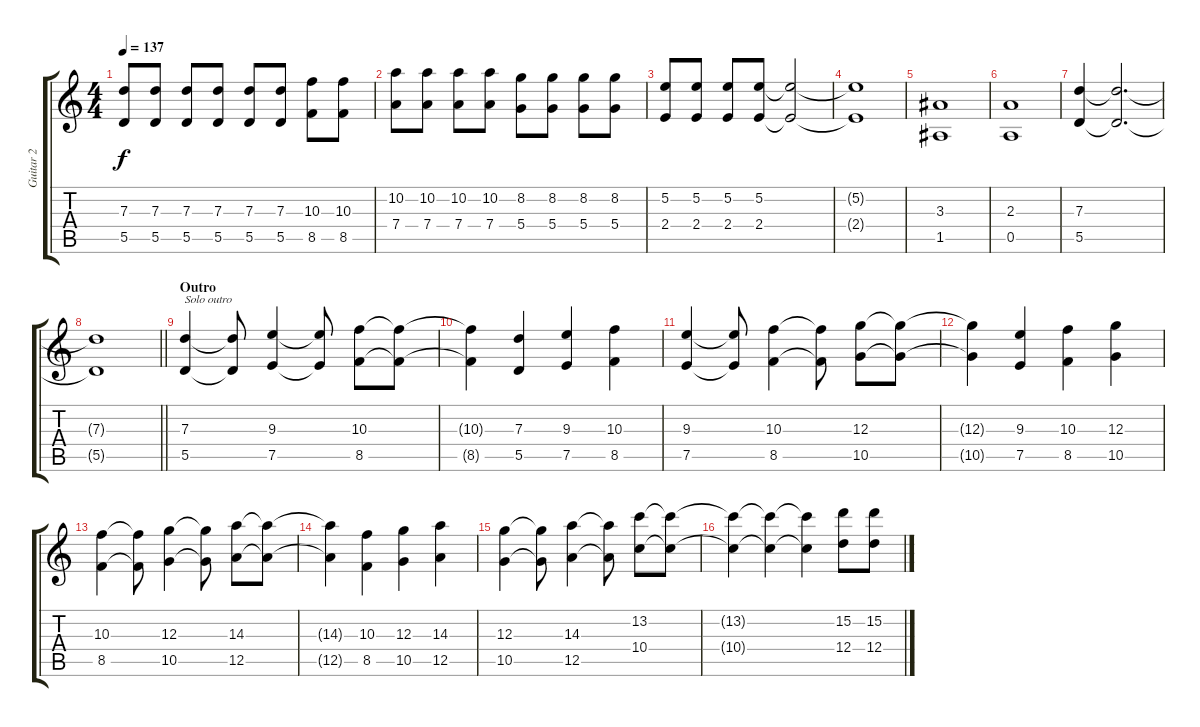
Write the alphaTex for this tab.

\track ("Guitar 2" "Guitar 2") {instrument overdrivenguitar}
\staff {score tabs}
\tuning (E4 B3 G3 D3 A2 E2) {hide}
\ts (4 4)
\tempo 137
\clef g2
\ks c
(7.3 5.5).8{dy f} (7.3 5.5).8 (7.3 5.5).8 (7.3 5.5).8 (7.3 5.5).8 (7.3 5.5).8 (10.3 8.5).8 (10.3 8.5).8 |
(10.2 7.4).8 (10.2 7.4).8 (10.2 7.4).8 (10.2 7.4).8 (8.2 5.4).8 (8.2 5.4).8 (8.2 5.4).8 (8.2 5.4).8 |
(5.2 2.4).8 (5.2 2.4).8 (5.2 2.4).8 (5.2 2.4).8 (5.2{t} 2.4{t}).2 |
(5.2{t} 2.4{t}).1 |
(3.3 1.5).1 |
(2.3 0.5).1 |
(7.3 5.5).4 (7.3{t} 5.5{t}).2{d} |
\barLineRight lightlight
(7.3{t} 5.5{t}).1 |
\section ("" "Outro")
(7.3 5.5).4{txt "Solo outro"} (7.3{t} 5.5{t}).8 (9.3 7.5).4 (9.3{t} 7.5{t}).8 (10.3 8.5).8 (10.3{t} 8.5{t}).8 |
(10.3{t} 8.5{t}).4 (7.3 5.5).4 (9.3 7.5).4 (10.3 8.5).4 |
(9.3 7.5).4 (9.3{t} 7.5{t}).8 (10.3 8.5).4 (10.3{t} 8.5{t}).8 (12.3 10.5).8 (12.3{t} 10.5{t}).8 |
(12.3{t} 10.5{t}).4 (9.3 7.5).4 (10.3 8.5).4 (12.3 10.5).4 |
(10.3 8.5).4 (10.3{t} 8.5{t}).8 (12.3 10.5).4 (12.3{t} 10.5{t}).8 (14.3 12.5).8 (14.3{t} 12.5{t}).8 |
(14.3{t} 12.5{t}).4 (10.3 8.5).4 (12.3 10.5).4 (14.3 12.5).4 |
(12.3 10.5).4 (12.3{t} 10.5{t}).8 (14.3 12.5).4 (14.3{t} 12.5{t}).8 (13.2 10.4).8 (13.2{t} 10.4{t}).8 |
(13.2{t} 10.4{t}).4 (13.2{t} 10.4{t}).4 (13.2{t} 10.4{t}).4 (15.2 12.4).8 (15.2 12.4).8
